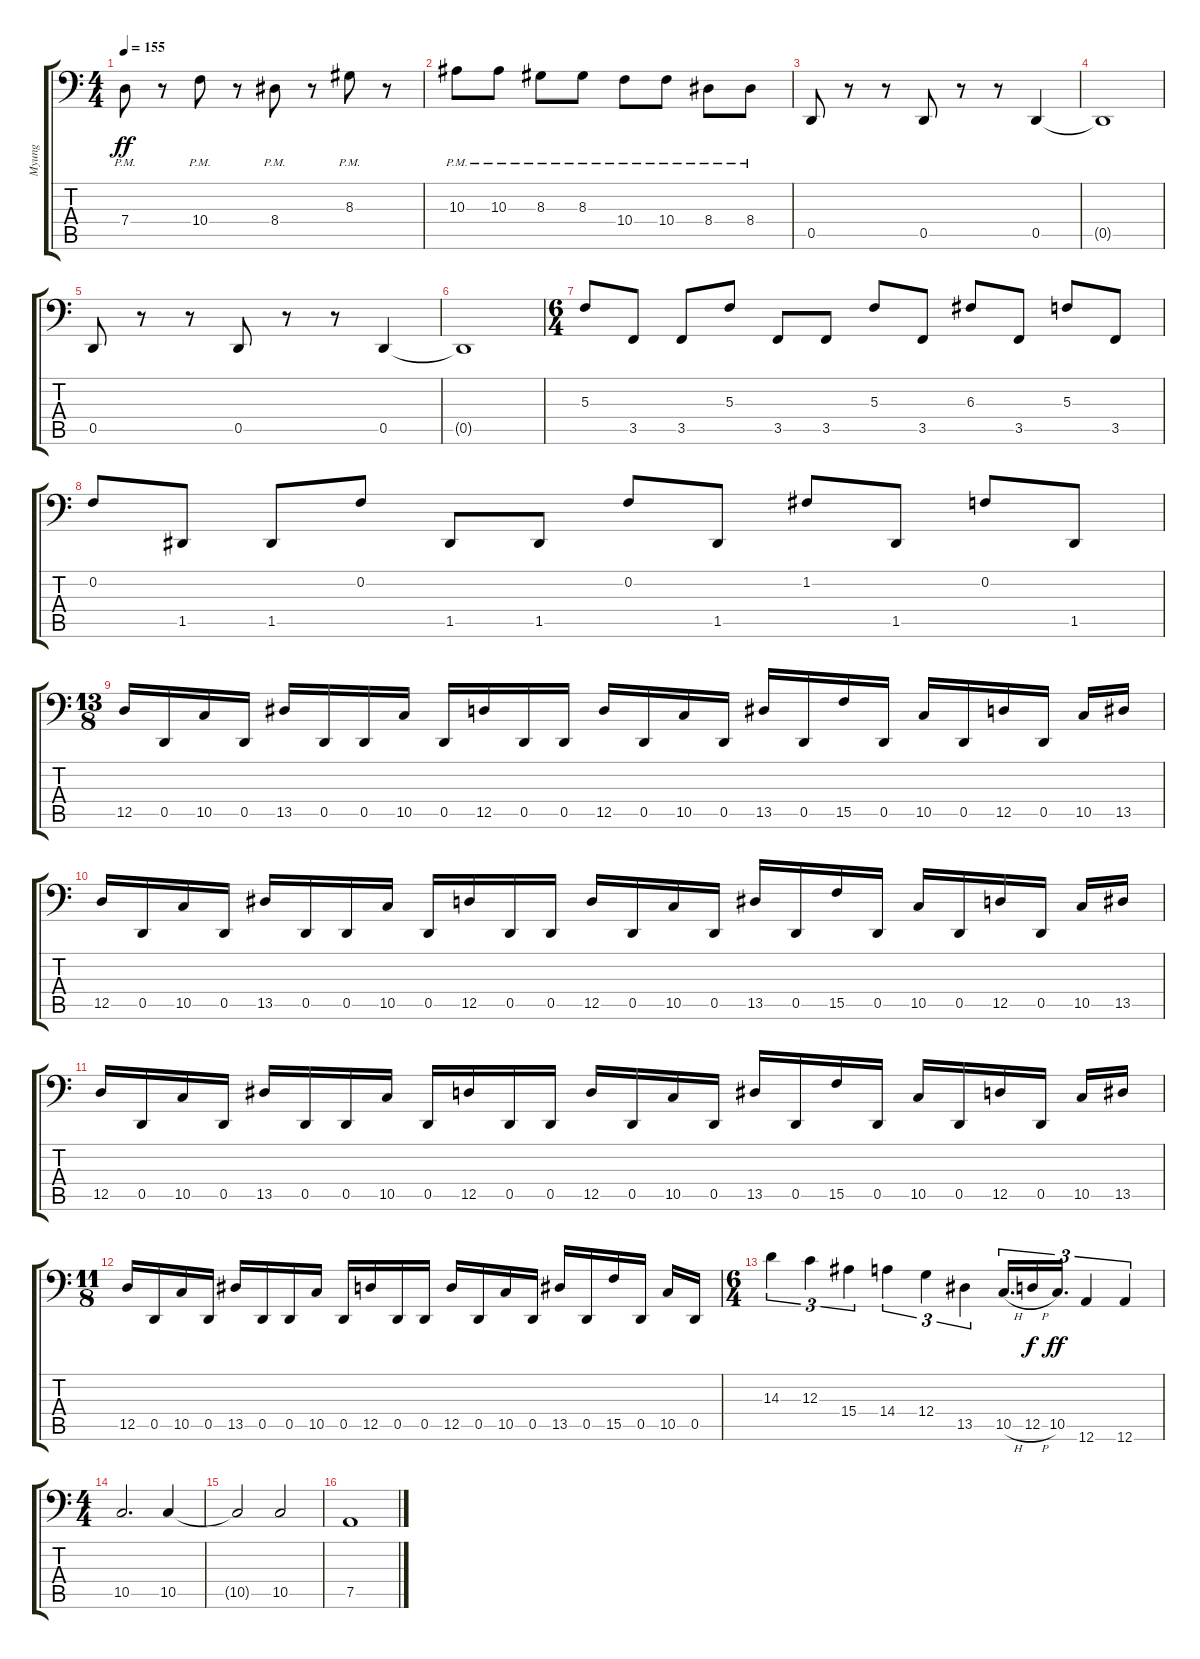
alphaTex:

\track ("Myung" "Myung") {instrument electricbassfinger}
\staff {score tabs}
\tuning (Bb2 F2 C2 G1 D1 A0) {hide}
\ts (4 4)
\tempo 155
\clef f4
\ks c
7.4{pm}.8{dy ff} r.8 10.4{pm}.8 r.8 8.4{pm}.8 r.8 8.3{pm}.8 r.8 |
10.3{pm}.8 10.3{pm}.8 8.3{pm}.8 8.3{pm}.8 10.4{pm}.8 10.4{pm}.8 8.4{pm}.8 8.4{pm}.8 |
0.5.8 r.8 r.8 0.5.8 r.8 r.8 0.5.4 |
0.5{t}.1 |
0.5.8 r.8 r.8 0.5.8 r.8 r.8 0.5.4 |
0.5{t}.1 |
\ts (6 4)
5.3.8 3.5.8 3.5.8 5.3.8 3.5.8 3.5.8 5.3.8 3.5.8 6.3.8 3.5.8 5.3.8 3.5.8 |
0.2.8 1.5.8 1.5.8 0.2.8 1.5.8 1.5.8 0.2.8 1.5.8 1.2.8 1.5.8 0.2.8 1.5.8 |
\ts (13 8)
12.5.16 0.5.16 10.5.16 0.5.16 13.5.16 0.5.16 0.5.16 10.5.16 0.5.16 12.5.16 0.5.16 0.5.16 12.5.16 0.5.16 10.5.16 0.5.16 13.5.16 0.5.16 15.5.16 0.5.16 10.5.16 0.5.16 12.5.16 0.5.16 10.5.16 13.5.16 |
12.5.16 0.5.16 10.5.16 0.5.16 13.5.16 0.5.16 0.5.16 10.5.16 0.5.16 12.5.16 0.5.16 0.5.16 12.5.16 0.5.16 10.5.16 0.5.16 13.5.16 0.5.16 15.5.16 0.5.16 10.5.16 0.5.16 12.5.16 0.5.16 10.5.16 13.5.16 |
12.5.16 0.5.16 10.5.16 0.5.16 13.5.16 0.5.16 0.5.16 10.5.16 0.5.16 12.5.16 0.5.16 0.5.16 12.5.16 0.5.16 10.5.16 0.5.16 13.5.16 0.5.16 15.5.16 0.5.16 10.5.16 0.5.16 12.5.16 0.5.16 10.5.16 13.5.16 |
\ts (11 8)
12.5.16 0.5.16 10.5.16 0.5.16 13.5.16 0.5.16 0.5.16 10.5.16 0.5.16 12.5.16 0.5.16 0.5.16 12.5.16 0.5.16 10.5.16 0.5.16 13.5.16 0.5.16 15.5.16 0.5.16 10.5.16 0.5.16 |
\ts (6 4)
14.3.4{tu (3 2)} 12.3.4{tu (3 2)} 15.4.4{tu (3 2)} 14.4.4{tu (3 2)} 12.4.4{tu (3 2)} 13.5.4{tu (3 2)} 10.5{h}.16{d tu (3 2)} 12.5{h}.16{tu (3 2) dy f} 10.5.16{d tu (3 2) dy ff} 12.6.4{tu (3 2)} 12.6.4{tu (3 2)} |
\ts (4 4)
10.5.2{d} 10.5.4 |
10.5{t}.2 10.5.2 |
7.5.1
